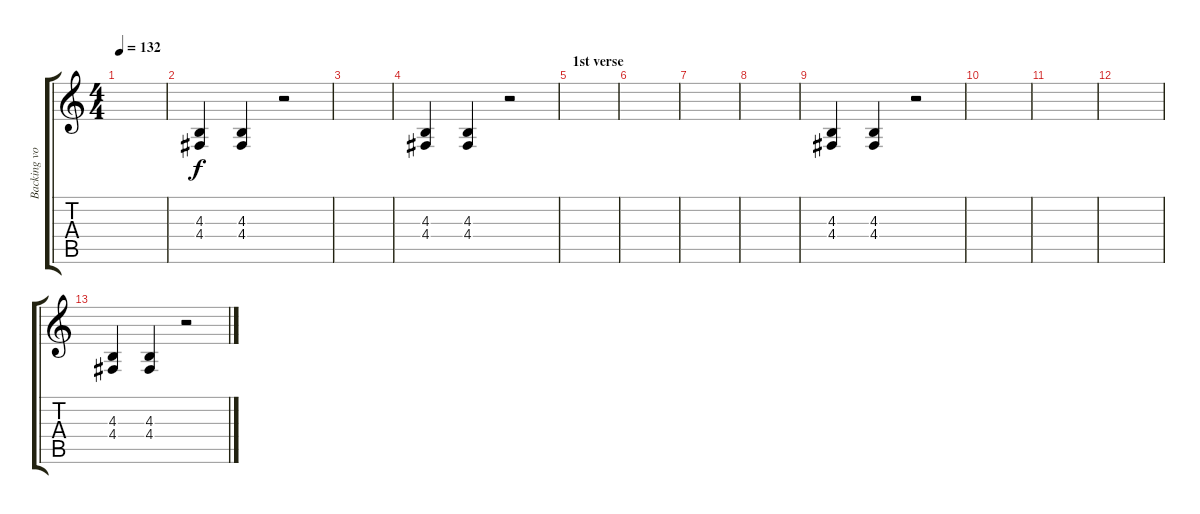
\track ("Backing vocals" "Backing vo") {instrument viola}
\staff {score tabs}
\tuning (E4 B3 G3 D3 A2 E2) {hide}
\ts (4 4)
\tempo 132
\clef g2
\ks c
|
(4.3 4.4).4 (4.3 4.4).4 r.2 |
|
(4.3 4.4).4 (4.3 4.4).4 r.2 |
\section ("" "1st verse")
|
|
|
|
(4.3 4.4).4 (4.3 4.4).4 r.2 |
|
|
|
(4.3 4.4).4 (4.3 4.4).4 r.2
